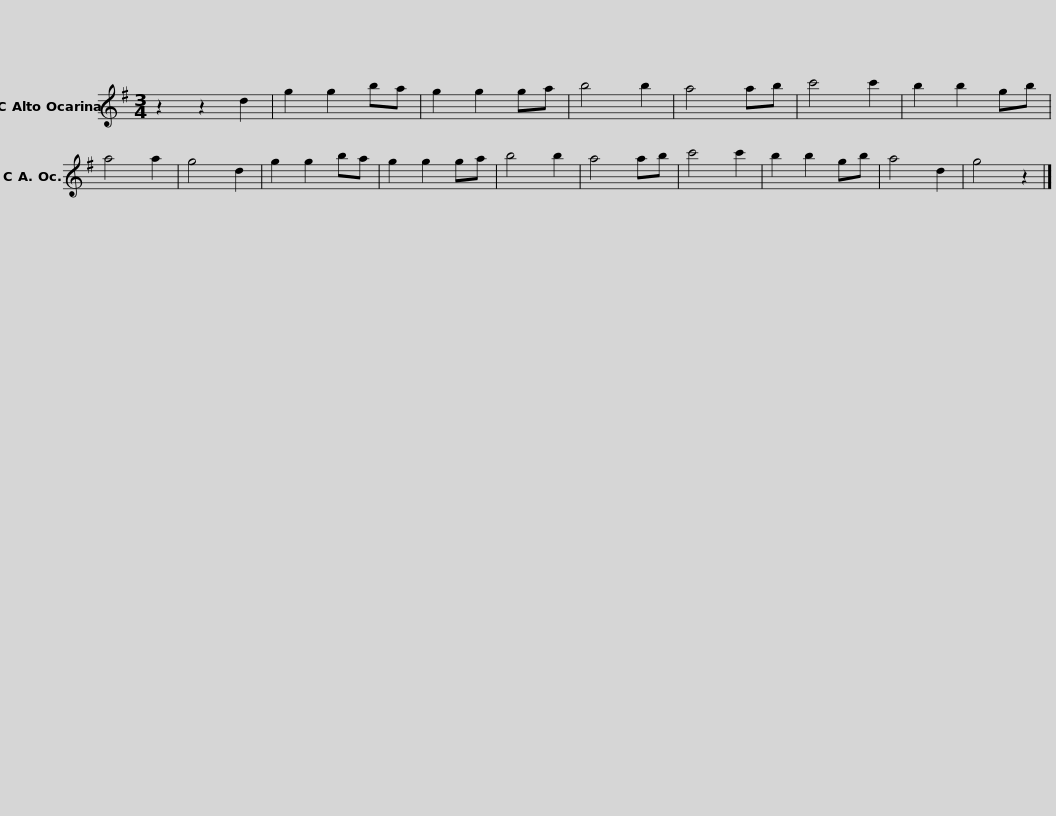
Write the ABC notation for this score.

X:1
L:1/8
M:3/4
I:linebreak $
K:G
V:1 treble
V:1
 z2 z2 d2 | g2 g2 ba | g2 g2 ga | b4 b2 | a4 ab | %5
 c'4 c'2 | b2 b2 gb | a4 a2 | g4 d2 |$ g2 g2 ba | %10
 g2 g2 ga | b4 b2 | a4 ab | c'4 c'2 | b2 b2 gb | %15
 a4 d2 | g4 z2 |] %17
